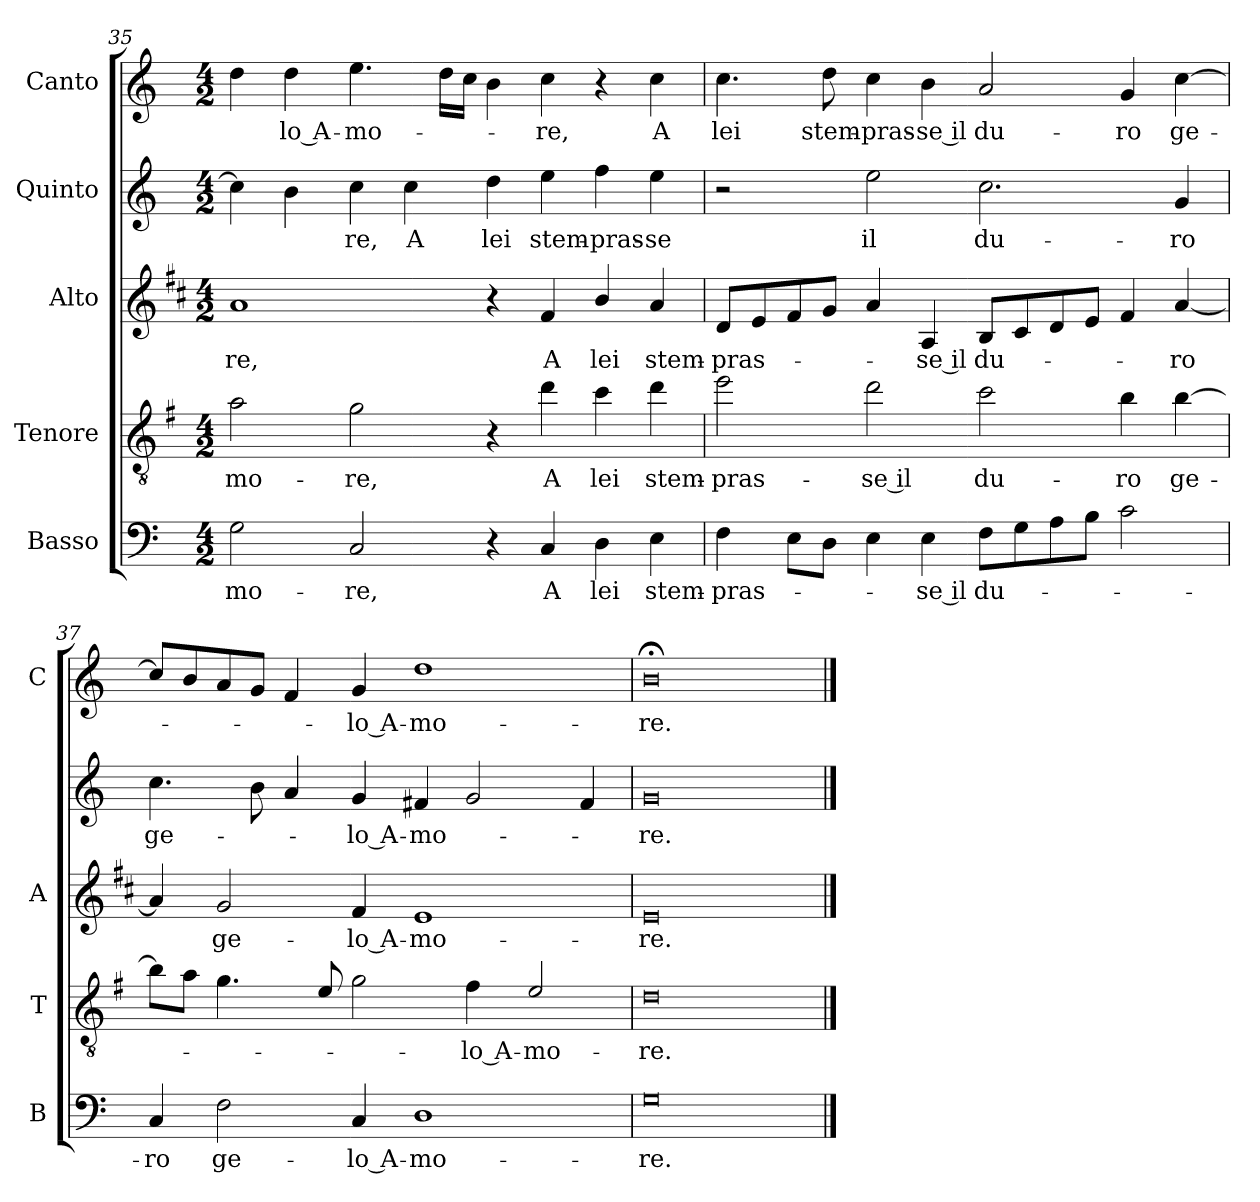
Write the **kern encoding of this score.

**kern	**text	**kern	**text	**kern	**text	**kern	**text	**kern	**text
*part5	*part5	*part4	*part4	*part3	*part3	*part2	*part2	*part1	*part1
*staff5	*staff5	*staff4	*staff4	*staff3	*staff3	*staff2	*staff2	*staff1	*staff1
*I"Basso	*	*I"Tenore	*	*I"Alto	*	*I"Quinto	*	*I"Canto	*
*I'B	*	*I'T	*	*I'A	*	*	*	*I'C	*
*clefF4	*	*clefGv2	*	*clefG2	*	*clefG2	*	*clefG2	*
*	*	*ITrd4c7	*	*ITrd1c2	*	*	*	*	*
*k[]	*	*k[]	*	*k[]	*	*k[]	*	*k[]	*
*C:	*	*C:	*	*C:	*	*C:	*	*C:	*
*M4/2	*	*M4/2	*	*M4/2	*	*M4/2	*	*M4/2	*
=35	=35	=35	=35	=35	=35	=35	=35	=35	=35
!	!LO:LY:b	!	!LO:LY:b	!	!LO:LY:b	!	!	!	!
2G\	-mo-	2d\	-mo-	1g	-re,	4cc\]	.	4dd\	.
!	!	!	!	!	!	!	!	!	!LO:LY:b
.	.	.	.	.	.	4b\	.	4dd\	-lo A-
!	!LO:LY:b	!	!LO:LY:b	!	!	!	!LO:LY:b	!	!LO:LY:b
2C/	-re,	2c\	-re,	.	.	4cc\	-re,	4.ee\	-mo-
!	!	!	!	!	!	!	!LO:LY:b	!	!
.	.	.	.	.	.	4cc\	A	.	.
.	.	.	.	.	.	.	.	16dd\LL	.
.	.	.	.	.	.	.	.	16cc\JJ	.
!	!	!	!	!	!	!	!LO:LY:b	!	!
4r	.	4r	.	4r	.	4dd\	lei	4b\	.
!	!LO:LY:b	!	!LO:LY:b	!	!LO:LY:b	!	!LO:LY:b	!	!LO:LY:b
4C/	A	4g\	A	4e/	A	4ee\	stem-	4cc\	-re,
!	!LO:LY:b	!	!LO:LY:b	!	!LO:LY:b	!	!LO:LY:b	!	!
4D\	lei	4f\	lei	4a/	lei	4ff\	-pras-	4r	.
!	!LO:LY:b	!	!LO:LY:b	!	!LO:LY:b	!	!LO:LY:b	!	!LO:LY:b
4E\	stem-	4g\	stem-	4g/	stem-	4ee\	-se	4cc\	A
!!LO:LB:g=z
=36	=36	=36	=36	=36	=36	=36	=36	=36	=36
!	!LO:LY:b	!	!LO:LY:b	!	!LO:LY:b	!	!	!	!LO:LY:b
4F\	-pras-	2a\	-pras-	8c/L	-pras-	2r	.	4.cc\	lei
.	.	.	.	8d/	.	.	.	.	.
8E\L	.	.	.	8e/	.	.	.	.	.
!	!	!	!	!	!	!	!	!	!LO:LY:b
8D\J	.	.	.	8f/J	.	.	.	8dd\	stem-
!	!	!	!LO:LY:b	!	!	!	!LO:LY:b	!	!LO:LY:b
4E\	.	2g\	-se il	4g/	.	2ee\	il	4cc\	-pras-
!	!LO:LY:b	!	!	!	!LO:LY:b	!	!	!	!LO:LY:b
4E\	-se il	.	.	4G/	-se il	.	.	4b\	-se il
!	!LO:LY:b	!	!LO:LY:b	!	!LO:LY:b	!	!LO:LY:b	!	!LO:LY:b
8F\L	du-	2f\	du-	8A/L	du-	2.cc\	du-	2a/	du-
8G\	.	.	.	8B/	.	.	.	.	.
8A\	.	.	.	8c/	.	.	.	.	.
8B\J	.	.	.	8d/J	.	.	.	.	.
!	!	!	!LO:LY:b	!	!	!	!	!	!LO:LY:b
2c\	.	4e\	-ro	4e/	.	.	.	4g/	-ro
!	!	!	!LO:LY:b	!	!LO:LY:b	!	!LO:LY:b	!	!LO:LY:b
.	.	[4e\	ge-	[4g/	-ro	4g/	-ro	[4cc\	ge-
=37	=37	=37	=37	=37	=37	=37	=37	=37	=37
!	!LO:LY:b	!	!	!	!	!	!LO:LY:b	!	!
4C/	-ro	8e\L]	.	4g/]	.	4.cc\	ge-	8cc/L]	.
.	.	8d\J	.	.	.	.	.	8b/	.
!	!LO:LY:b	!	!	!	!LO:LY:b	!	!	!	!
2F\	ge-	4.c\	.	2f/	ge-	.	.	8a/	.
.	.	.	.	.	.	8b\	.	8g/J	.
.	.	.	.	.	.	4a/	.	4f/	.
.	.	8A/	.	.	.	.	.	.	.
!	!LO:LY:b	!	!	!	!LO:LY:b	!	!LO:LY:b	!	!LO:LY:b
4C/	-lo A-	2c\	.	4e/	-lo A-	4g/	-lo A-	4g/	-lo A-
!	!LO:LY:b	!	!	!	!LO:LY:b	!	!LO:LY:b	!	!LO:LY:b
1D	-mo-	.	.	1d	-mo-	4f#X/	-mo-	1dd	-mo-
!	!	!	!LO:LY:b	!	!	!	!	!	!
.	.	4B\	-lo A-	.	.	2g/	.	.	.
!	!	!	!LO:LY:b	!	!	!	!	!	!
.	.	2A/	-mo-	.	.	.	.	.	.
.	.	.	.	.	.	4f#/	.	.	.
=38	=38	=38	=38	=38	=38	=38	=38	=38	=38
!	!LO:LY:b	!	!LO:LY:b	!	!LO:LY:b	!	!LO:LY:b	!	!LO:LY:b
0G	-re.	0G	-re.	0d	-re.	0g	-re.	0b;<	-re.
==	==	==	==	==	==	==	==	==	==
*-	*-	*-	*-	*-	*-	*-	*-	*-	*-
